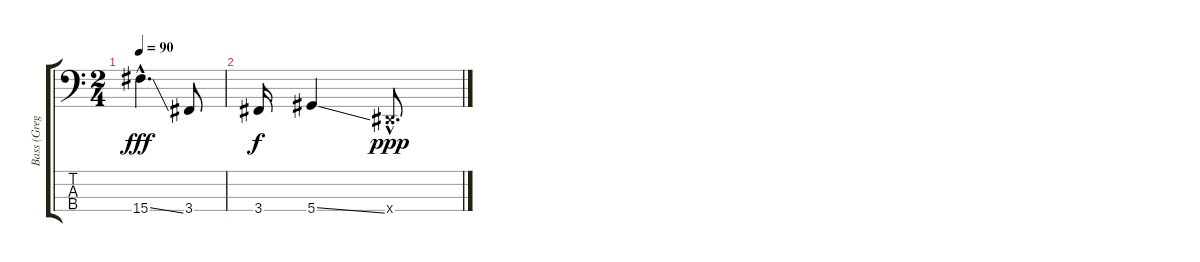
\track ("Bass (Greg Chaisson)" "Bass (Greg") {instrument electricbassfinger}
\staff {score tabs}
\tuning (Gb2 Db2 Ab1 Eb1) {hide}
\ts (2 4)
\tempo 90
\clef f4
\ks c
15.4{ss hac}.4{d dy fff} 3.4.8 |
3.4.16{dy f} 5.4{ss}.4 0.4{hac x}.8{d dy ppp}
